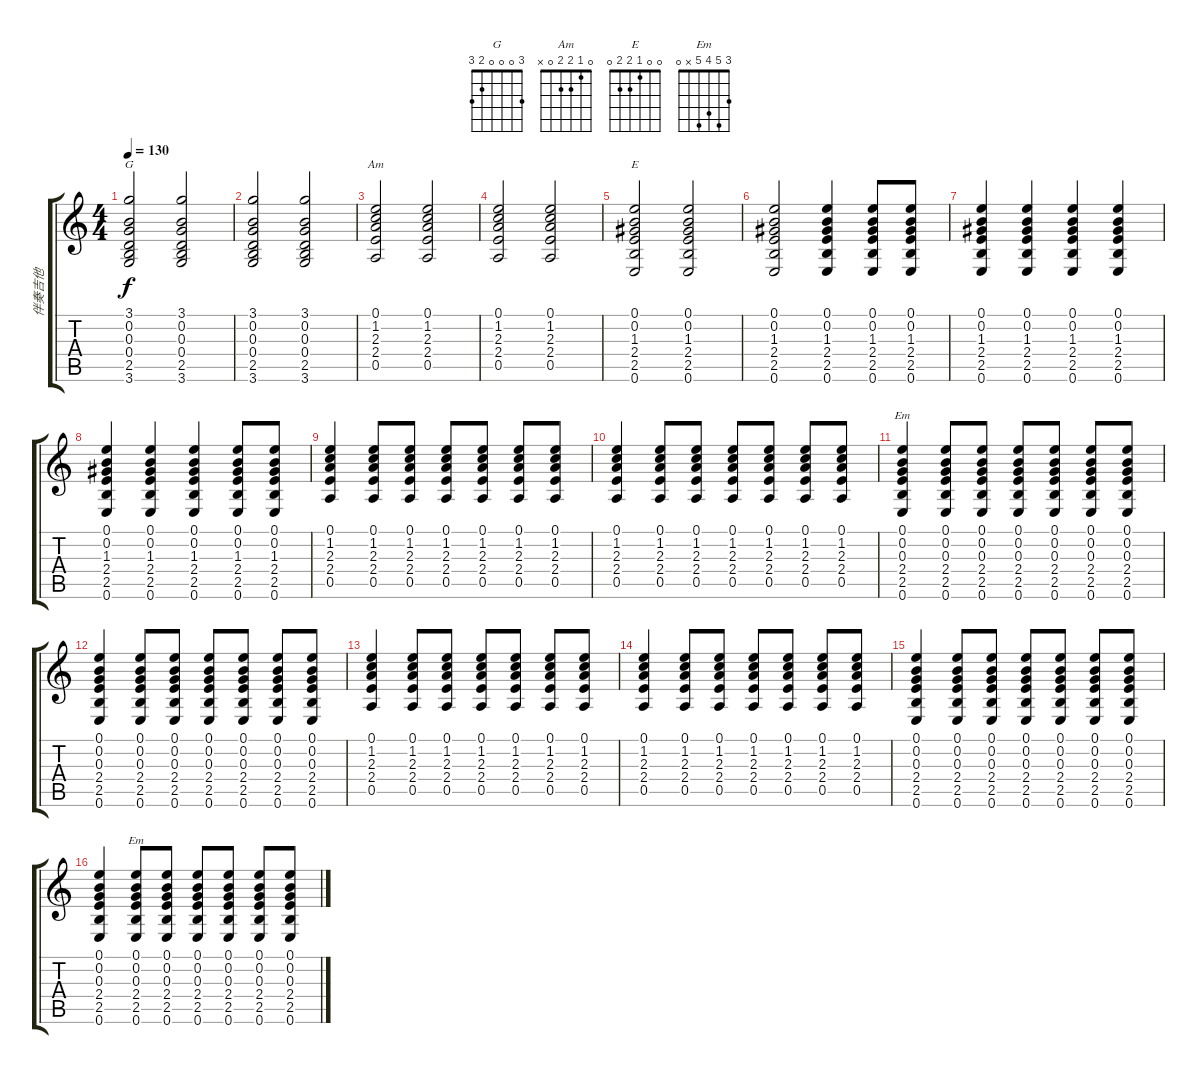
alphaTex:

\track ("伴奏吉他" "伴奏吉他") {instrument acousticguitarsteel}
\staff {score tabs}
\tuning (E4 B3 G3 D3 A2 E2) {hide}
\chord ("G" 3 0 0 0 2 3)
\chord ("Am" 0 1 2 2 0 x)
\chord ("E" 0 0 1 2 2 0)
\chord ("Em" 0 0 0 2 2 0)
\chord ("Em" 3 5 4 5 x 0)
\ts (4 4)
\tempo 130
\clef g2
\ks c
(3.1 0.2 0.3 0.4 2.5 3.6).2{ch "G" dy f} (3.1 0.2 0.3 0.4 2.5 3.6).2 |
(3.1 0.2 0.3 0.4 2.5 3.6).2 (3.1 0.2 0.3 0.4 2.5 3.6).2 |
(0.1 1.2 2.3 2.4 0.5).2{ch "Am"} (0.1 1.2 2.3 2.4 0.5).2 |
(0.1 1.2 2.3 2.4 0.5).2 (0.1 1.2 2.3 2.4 0.5).2 |
(0.1 0.2 1.3 2.4 2.5 0.6).2{ch "E"} (0.1 0.2 1.3 2.4 2.5 0.6).2 |
(0.1 0.2 1.3 2.4 2.5 0.6).2 (0.1 0.2 1.3 2.4 2.5 0.6).4 (0.1 0.2 1.3 2.4 2.5 0.6).8 (0.1 0.2 1.3 2.4 2.5 0.6).8 |
(0.1 0.2 1.3 2.4 2.5 0.6).4 (0.1 0.2 1.3 2.4 2.5 0.6).4 (0.1 0.2 1.3 2.4 2.5 0.6).4 (0.1 0.2 1.3 2.4 2.5 0.6).4 |
(0.1 0.2 1.3 2.4 2.5 0.6).4 (0.1 0.2 1.3 2.4 2.5 0.6).4 (0.1 0.2 1.3 2.4 2.5 0.6).4 (0.1 0.2 1.3 2.4 2.5 0.6).8 (0.1 0.2 1.3 2.4 2.5 0.6).8 |
(0.1 1.2 2.3 2.4 0.5).4 (0.1 1.2 2.3 2.4 0.5).8 (0.1 1.2 2.3 2.4 0.5).8 (0.1 1.2 2.3 2.4 0.5).8 (0.1 1.2 2.3 2.4 0.5).8 (0.1 1.2 2.3 2.4 0.5).8 (0.1 1.2 2.3 2.4 0.5).8 |
(0.1 1.2 2.3 2.4 0.5).4 (0.1 1.2 2.3 2.4 0.5).8 (0.1 1.2 2.3 2.4 0.5).8 (0.1 1.2 2.3 2.4 0.5).8 (0.1 1.2 2.3 2.4 0.5).8 (0.1 1.2 2.3 2.4 0.5).8 (0.1 1.2 2.3 2.4 0.5).8 |
(0.1 0.2 0.3 2.4 2.5 0.6).4{ch "Em"} (0.1 0.2 0.3 2.4 2.5 0.6).8 (0.1 0.2 0.3 2.4 2.5 0.6).8 (0.1 0.2 0.3 2.4 2.5 0.6).8 (0.1 0.2 0.3 2.4 2.5 0.6).8 (0.1 0.2 0.3 2.4 2.5 0.6).8 (0.1 0.2 0.3 2.4 2.5 0.6).8 |
(0.1 0.2 0.3 2.4 2.5 0.6).4 (0.1 0.2 0.3 2.4 2.5 0.6).8 (0.1 0.2 0.3 2.4 2.5 0.6).8 (0.1 0.2 0.3 2.4 2.5 0.6).8 (0.1 0.2 0.3 2.4 2.5 0.6).8 (0.1 0.2 0.3 2.4 2.5 0.6).8 (0.1 0.2 0.3 2.4 2.5 0.6).8 |
(0.1 1.2 2.3 2.4 0.5).4 (0.1 1.2 2.3 2.4 0.5).8 (0.1 1.2 2.3 2.4 0.5).8 (0.1 1.2 2.3 2.4 0.5).8 (0.1 1.2 2.3 2.4 0.5).8 (0.1 1.2 2.3 2.4 0.5).8 (0.1 1.2 2.3 2.4 0.5).8 |
(0.1 1.2 2.3 2.4 0.5).4 (0.1 1.2 2.3 2.4 0.5).8 (0.1 1.2 2.3 2.4 0.5).8 (0.1 1.2 2.3 2.4 0.5).8 (0.1 1.2 2.3 2.4 0.5).8 (0.1 1.2 2.3 2.4 0.5).8 (0.1 1.2 2.3 2.4 0.5).8 |
(0.1 0.2 0.3 2.4 2.5 0.6).4 (0.1 0.2 0.3 2.4 2.5 0.6).8 (0.1 0.2 0.3 2.4 2.5 0.6).8 (0.1 0.2 0.3 2.4 2.5 0.6).8 (0.1 0.2 0.3 2.4 2.5 0.6).8 (0.1 0.2 0.3 2.4 2.5 0.6).8 (0.1 0.2 0.3 2.4 2.5 0.6).8 |
(0.1 0.2 0.3 2.4 2.5 0.6).4 (0.1 0.2 0.3 2.4 2.5 0.6).8{ch "Em"} (0.1 0.2 0.3 2.4 2.5 0.6).8 (0.1 0.2 0.3 2.4 2.5 0.6).8 (0.1 0.2 0.3 2.4 2.5 0.6).8 (0.1 0.2 0.3 2.4 2.5 0.6).8 (0.1 0.2 0.3 2.4 2.5 0.6).8
